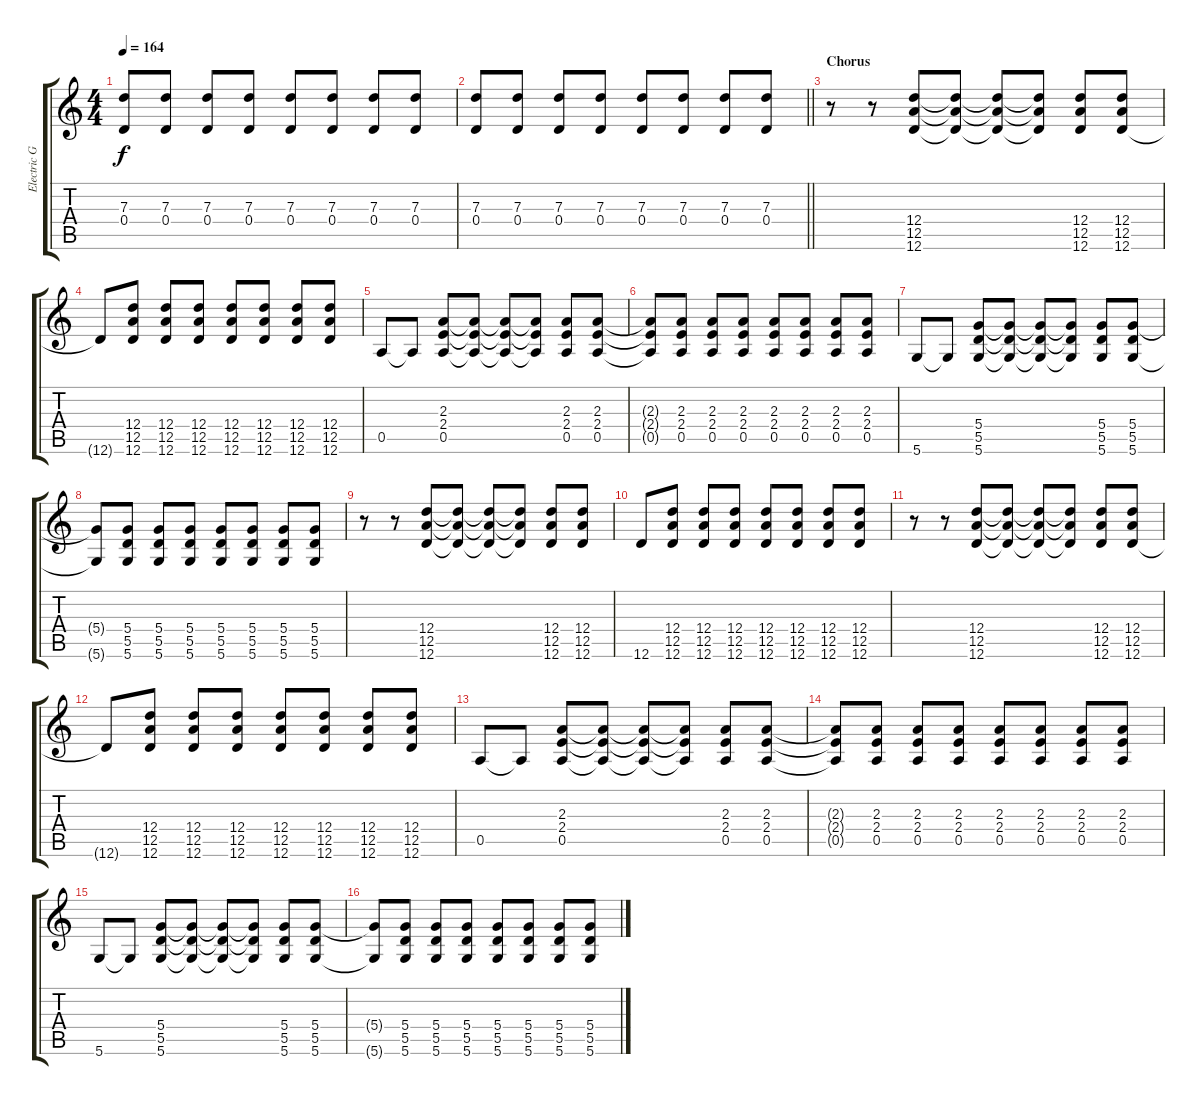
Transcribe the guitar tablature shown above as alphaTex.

\track ("Electric Guitar" "Electric G") {instrument distortionguitar}
\staff {score tabs}
\tuning (E4 B3 G3 D3 A2 D2) {hide}
\ts (4 4)
\tempo 164
\clef g2
\ks c
(7.3 0.4).8{dy f} (7.3 0.4).8 (7.3 0.4).8 (7.3 0.4).8 (7.3 0.4).8 (7.3 0.4).8 (7.3 0.4).8 (7.3 0.4).8 |
\barLineRight lightlight
(7.3 0.4).8 (7.3 0.4).8 (7.3 0.4).8 (7.3 0.4).8 (7.3 0.4).8 (7.3 0.4).8 (7.3 0.4).8 (7.3 0.4).8 |
\section ("" "Chorus")
r.8 r.8 (12.4 12.5 12.6).8 (12.4{t} 12.5{t} 12.6{t}).8 (12.4{t} 12.5{t} 12.6{t}).8 (12.4{t} 12.5{t} 12.6{t}).8 (12.4 12.5 12.6).8 (12.4 12.5 12.6).8 |
12.6{t}.8 (12.4 12.5 12.6).8 (12.4 12.5 12.6).8 (12.4 12.5 12.6).8 (12.4 12.5 12.6).8 (12.4 12.5 12.6).8 (12.4 12.5 12.6).8 (12.4 12.5 12.6).8 |
0.5.8 0.5{t}.8 (2.3 2.4 0.5).8 (2.3{t} 2.4{t} 0.5{t}).8 (2.3{t} 2.4{t} 0.5{t}).8 (2.3{t} 2.4{t} 0.5{t}).8 (2.3 2.4 0.5).8 (2.3 2.4 0.5).8 |
(2.3{t} 2.4{t} 0.5{t}).8 (2.3 2.4 0.5).8 (2.3 2.4 0.5).8 (2.3 2.4 0.5).8 (2.3 2.4 0.5).8 (2.3 2.4 0.5).8 (2.3 2.4 0.5).8 (2.3 2.4 0.5).8 |
5.6.8 5.6{t}.8 (5.4 5.5 5.6).8 (5.4{t} 5.5{t} 5.6{t}).8 (5.4{t} 5.5{t} 5.6{t}).8 (5.4{t} 5.5{t} 5.6{t}).8 (5.4 5.5 5.6).8 (5.4 5.5 5.6).8 |
(5.4{t} 5.6{t}).8 (5.4 5.5 5.6).8 (5.4 5.5 5.6).8 (5.4 5.5 5.6).8 (5.4 5.5 5.6).8 (5.4 5.5 5.6).8 (5.4 5.5 5.6).8 (5.4 5.5 5.6).8 |
r.8 r.8 (12.4 12.5 12.6).8 (12.4{t} 12.5{t} 12.6{t}).8 (12.4{t} 12.5{t} 12.6{t}).8 (12.4{t} 12.5{t} 12.6{t}).8 (12.4 12.5 12.6).8 (12.4 12.5 12.6).8 |
12.6.8 (12.4 12.5 12.6).8 (12.4 12.5 12.6).8 (12.4 12.5 12.6).8 (12.4 12.5 12.6).8 (12.4 12.5 12.6).8 (12.4 12.5 12.6).8 (12.4 12.5 12.6).8 |
r.8 r.8 (12.4 12.5 12.6).8 (12.4{t} 12.5{t} 12.6{t}).8 (12.4{t} 12.5{t} 12.6{t}).8 (12.4{t} 12.5{t} 12.6{t}).8 (12.4 12.5 12.6).8 (12.4 12.5 12.6).8 |
12.6{t}.8 (12.4 12.5 12.6).8 (12.4 12.5 12.6).8 (12.4 12.5 12.6).8 (12.4 12.5 12.6).8 (12.4 12.5 12.6).8 (12.4 12.5 12.6).8 (12.4 12.5 12.6).8 |
0.5.8 0.5{t}.8 (2.3 2.4 0.5).8 (2.3{t} 2.4{t} 0.5{t}).8 (2.3{t} 2.4{t} 0.5{t}).8 (2.3{t} 2.4{t} 0.5{t}).8 (2.3 2.4 0.5).8 (2.3 2.4 0.5).8 |
(2.3{t} 2.4{t} 0.5{t}).8 (2.3 2.4 0.5).8 (2.3 2.4 0.5).8 (2.3 2.4 0.5).8 (2.3 2.4 0.5).8 (2.3 2.4 0.5).8 (2.3 2.4 0.5).8 (2.3 2.4 0.5).8 |
5.6.8 5.6{t}.8 (5.4 5.5 5.6).8 (5.4{t} 5.5{t} 5.6{t}).8 (5.4{t} 5.5{t} 5.6{t}).8 (5.4{t} 5.5{t} 5.6{t}).8 (5.4 5.5 5.6).8 (5.4 5.5 5.6).8 |
(5.4{t} 5.6{t}).8 (5.4 5.5 5.6).8 (5.4 5.5 5.6).8 (5.4 5.5 5.6).8 (5.4 5.5 5.6).8 (5.4 5.5 5.6).8 (5.4 5.5 5.6).8 (5.4 5.5 5.6).8
